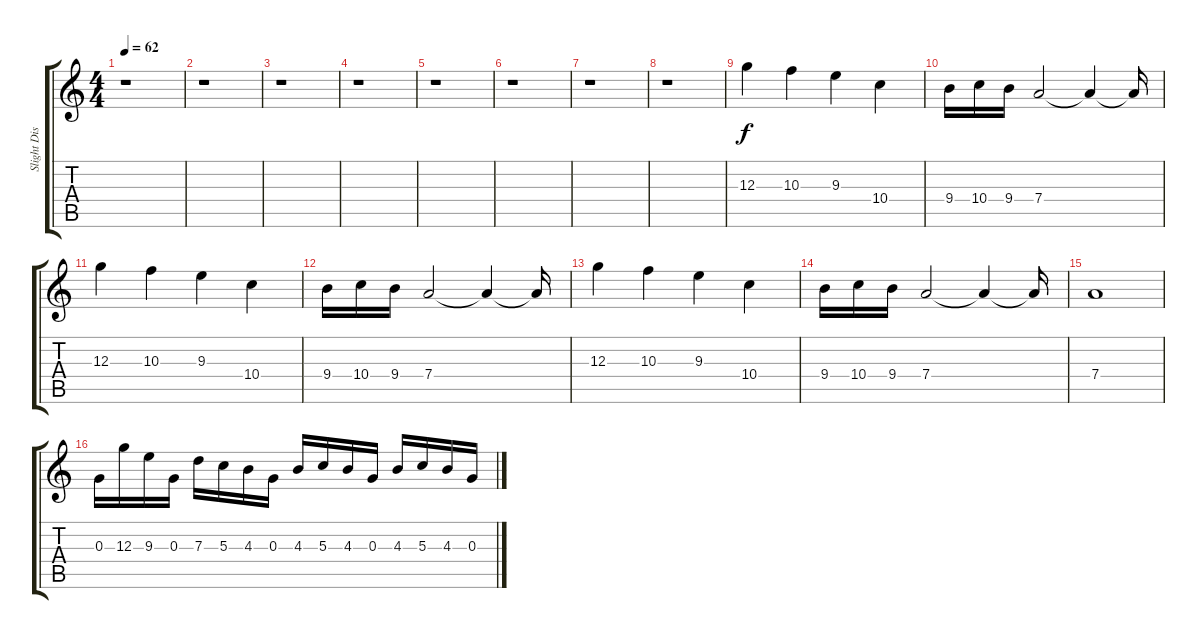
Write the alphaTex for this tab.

\track ("Slight Dist Guitar (Delay)" "Slight Dis") {instrument overdrivenguitar}
\staff {score tabs}
\tuning (E4 B3 G3 D3 A2 D2) {hide}
\ts (4 4)
\tempo 62
\clef g2
\ks c
r.1{dy f instrument overdrivenguitar} |
r.1 |
r.1 |
r.1 |
r.1 |
r.1 |
r.1 |
r.1 |
12.3.4 10.3.4 9.3.4 10.4.4 |
9.4.16 10.4.16 9.4.16 7.4.2 7.4{t}.4 7.4{t}.16 |
12.3.4 10.3.4 9.3.4 10.4.4 |
9.4.16 10.4.16 9.4.16 7.4.2 7.4{t}.4 7.4{t}.16 |
12.3.4 10.3.4 9.3.4 10.4.4 |
9.4.16 10.4.16 9.4.16 7.4.2 7.4{t}.4 7.4{t}.16 |
7.4.1 |
0.3.16 12.3.16 9.3.16 0.3.16 7.3.16 5.3.16 4.3.16 0.3.16 4.3.16 5.3.16 4.3.16 0.3.16 4.3.16 5.3.16 4.3.16 0.3.16
